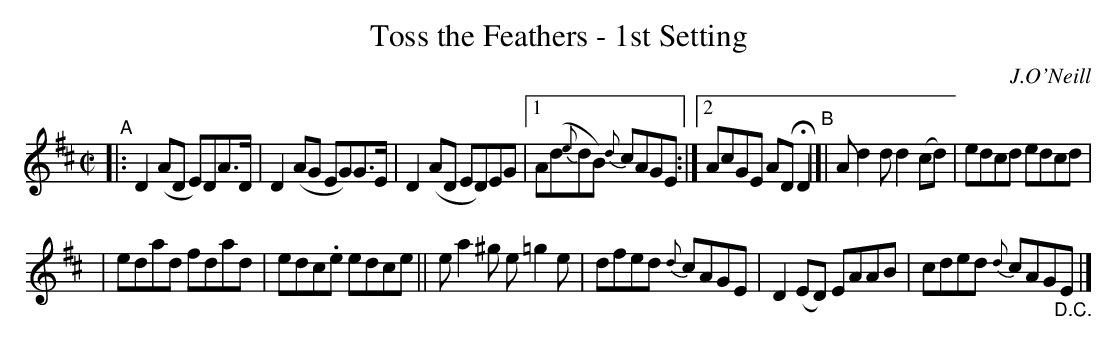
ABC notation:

X:1
T: Toss the Feathers - 1st Setting
O: J.O'Neill
M: C|
L: 1/8
K: D
"^A"\
|: D2(AD E)DA>D | D2(AG EG)G>E | D2(AD ED)EG |\
[1 A(d{e}dB) {d}cAGE :|[2 AcGE ADHD2 \
"^B"\
|[| Ad2d d2(cd) | edcd edcd |
| edad fdad | edc.e edce \
|| ea2^g e=g2e | dfed {d}cAGE \
| D2(ED) EAAB | cded {d}cAG"_D.C."E |]
